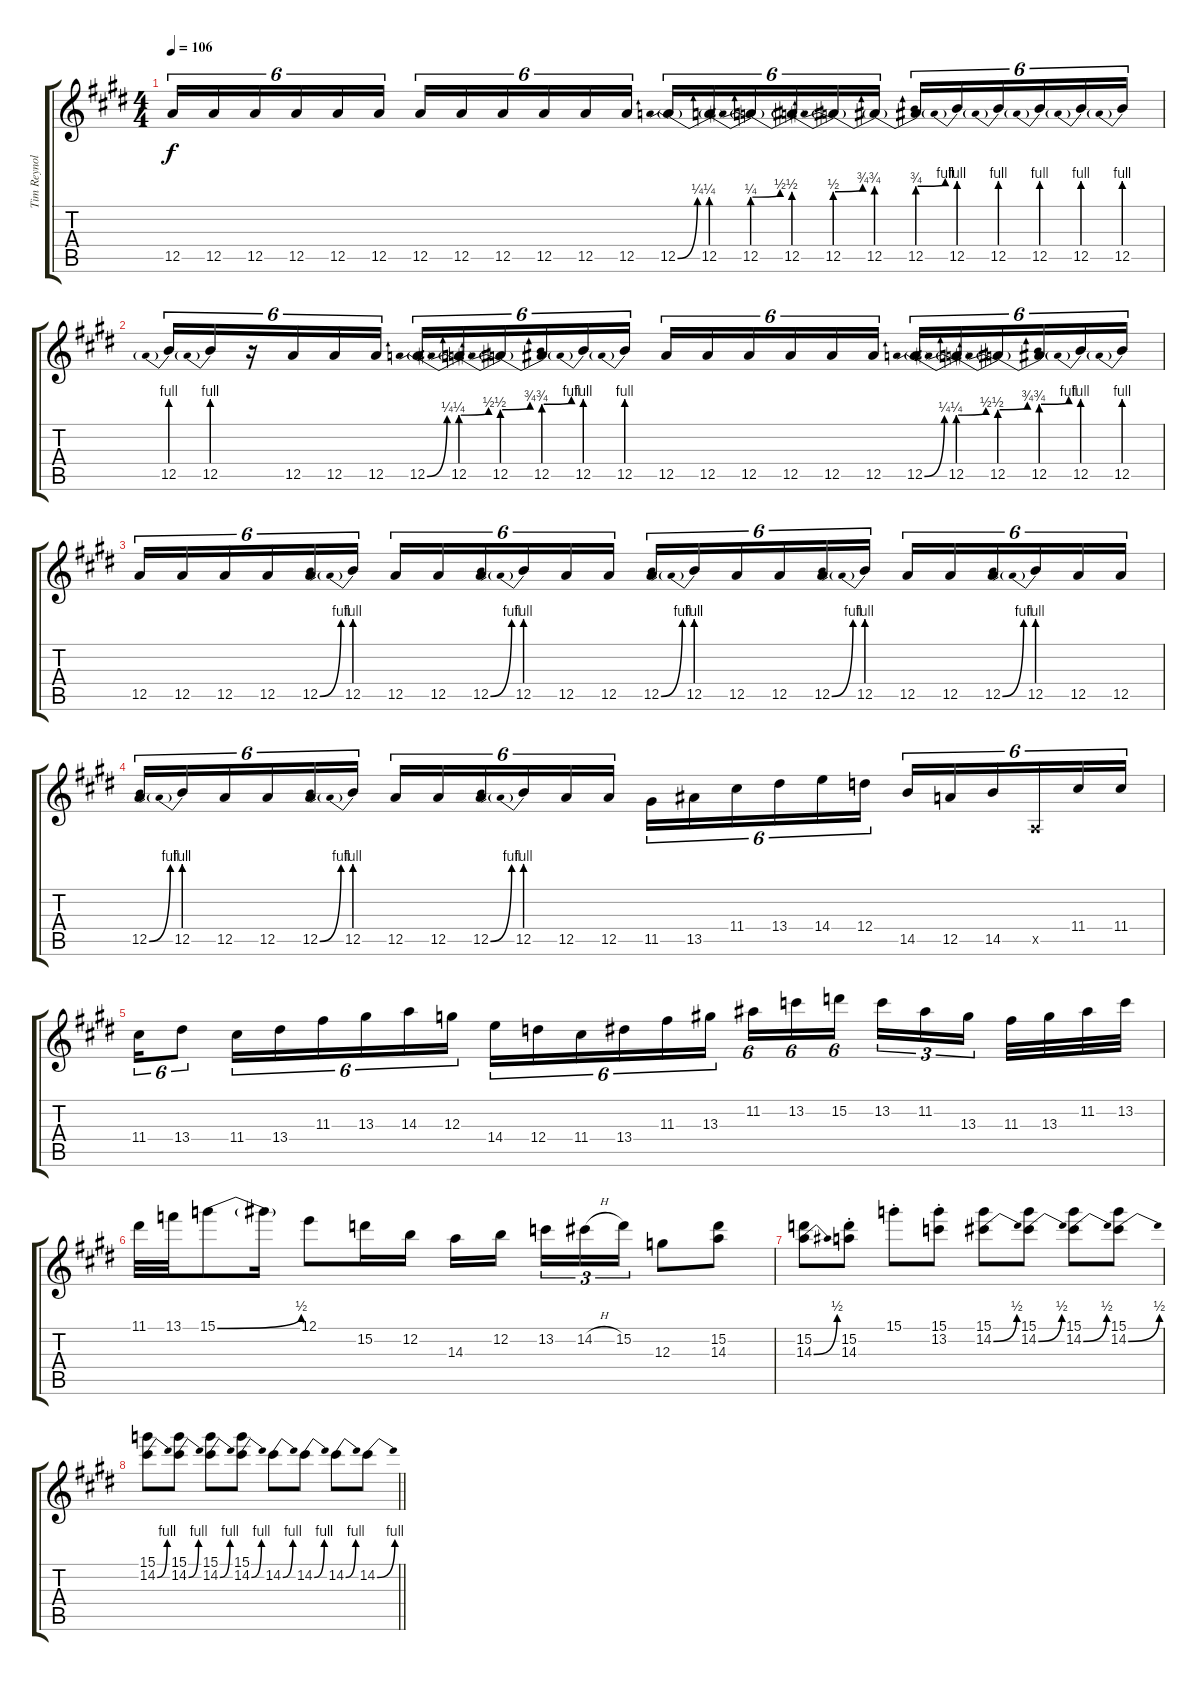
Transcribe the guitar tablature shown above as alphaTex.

\track ("Tim Reynolds" "Tim Reynol") {instrument acousticguitarsteel}
\staff {score tabs}
\tuning (E4 B3 G3 D3 A2 E2) {hide}
\ts (4 4)
\tempo 106
\clef g2
\ks e
12.5.16{tu (6 4) dy f} 12.5.16{tu (6 4)} 12.5.16{tu (6 4)} 12.5.16{tu (6 4)} 12.5.16{tu (6 4)} 12.5.16{tu (6 4)} 12.5.16{tu (6 4)} 12.5.16{tu (6 4)} 12.5.16{tu (6 4)} 12.5.16{tu (6 4)} 12.5.16{tu (6 4)} 12.5.16{tu (6 4)} 12.5{be (bend 0 0 60 1)}.16{tu (6 4)} 12.5{be (prebend 0 1 60 1)}.16{tu (6 4)} 12.5{be (prebendbend 0 1 60 2)}.16{tu (6 4)} 12.5{be (prebend 0 2 60 2)}.16{tu (6 4)} 12.5{be (prebendbend 0 2 60 3)}.16{tu (6 4)} 12.5{be (prebend 0 3 60 3)}.16{tu (6 4)} 12.5{be (prebendbend 0 3 60 4)}.16{tu (6 4)} 12.5{be (prebend 0 4 60 4)}.16{tu (6 4)} 12.5{be (prebend 0 4 60 4)}.16{tu (6 4)} 12.5{be (prebend 0 4 60 4)}.16{tu (6 4)} 12.5{be (prebend 0 4 60 4)}.16{tu (6 4)} 12.5{be (prebend 0 4 60 4)}.16{tu (6 4)} |
12.5{be (prebend 0 4 60 4)}.16{tu (6 4)} 12.5{be (prebend 0 4 60 4)}.16{tu (6 4)} r.16{tu (6 4)} 12.5.16{tu (6 4)} 12.5.16{tu (6 4)} 12.5.16{tu (6 4)} 12.5{be (bend 0 0 60 1)}.16{tu (6 4)} 12.5{be (prebendbend 0 1 60 2)}.16{tu (6 4)} 12.5{be (prebendbend 0 2 60 3)}.16{tu (6 4)} 12.5{be (prebendbend 0 3 60 4)}.16{tu (6 4)} 12.5{be (prebend 0 4 60 4)}.16{tu (6 4)} 12.5{be (prebend 0 4 60 4)}.16{tu (6 4)} 12.5.16{tu (6 4)} 12.5.16{tu (6 4)} 12.5.16{tu (6 4)} 12.5.16{tu (6 4)} 12.5.16{tu (6 4)} 12.5.16{tu (6 4)} 12.5{be (bend 0 0 60 1)}.16{tu (6 4)} 12.5{be (prebendbend 0 1 60 2)}.16{tu (6 4)} 12.5{be (prebendbend 0 2 60 3)}.16{tu (6 4)} 12.5{be (prebendbend 0 3 60 4)}.16{tu (6 4)} 12.5{be (prebend 0 4 60 4)}.16{tu (6 4)} 12.5{be (prebend 0 4 60 4)}.16{tu (6 4)} |
12.5.16{tu (6 4)} 12.5.16{tu (6 4)} 12.5.16{tu (6 4)} 12.5.16{tu (6 4)} 12.5{be (bend 0 0 60 4)}.16{tu (6 4)} 12.5{be (prebend 0 4 60 4)}.16{tu (6 4)} 12.5.16{tu (6 4)} 12.5.16{tu (6 4)} 12.5{be (bend 0 0 60 4)}.16{tu (6 4)} 12.5{be (prebend 0 4 60 4)}.16{tu (6 4)} 12.5.16{tu (6 4)} 12.5.16{tu (6 4)} 12.5{be (bend 0 0 60 4)}.16{tu (6 4)} 12.5{be (prebend 0 4 60 4)}.16{tu (6 4)} 12.5.16{tu (6 4)} 12.5.16{tu (6 4)} 12.5{be (bend 0 0 60 4)}.16{tu (6 4)} 12.5{be (prebend 0 4 60 4)}.16{tu (6 4)} 12.5.16{tu (6 4)} 12.5.16{tu (6 4)} 12.5{be (bend 0 0 60 4)}.16{tu (6 4)} 12.5{be (prebend 0 4 60 4)}.16{tu (6 4)} 12.5.16{tu (6 4)} 12.5.16{tu (6 4)} |
12.5{be (bend 0 0 60 4)}.16{tu (6 4)} 12.5{be (prebend 0 4 60 4)}.16{tu (6 4)} 12.5.16{tu (6 4)} 12.5.16{tu (6 4)} 12.5{be (bend 0 0 60 4)}.16{tu (6 4)} 12.5{be (prebend 0 4 60 4)}.16{tu (6 4)} 12.5.16{tu (6 4)} 12.5.16{tu (6 4)} 12.5{be (bend 0 0 60 4)}.16{tu (6 4)} 12.5{be (prebend 0 4 60 4)}.16{tu (6 4)} 12.5.16{tu (6 4)} 12.5.16{tu (6 4)} 11.5.16{tu (6 4)} 13.5.16{tu (6 4)} 11.4.16{tu (6 4)} 13.4.16{tu (6 4)} 14.4.16{tu (6 4)} 12.4.16{tu (6 4)} 14.5.16{tu (6 4)} 12.5.16{tu (6 4)} 14.5.16{tu (6 4)} 0.5{x}.16{tu (6 4)} 11.4.16{tu (6 4)} 11.4.16{tu (6 4)} |
11.4.16{tu (6 4)} 13.4.8{tu (6 4)} 11.4.16{tu (6 4)} 13.4.16{tu (6 4)} 11.3.16{tu (6 4)} 13.3.16{tu (6 4)} 14.3.16{tu (6 4)} 12.3.16{tu (6 4)} 14.4.16{tu (6 4)} 12.4.16{tu (6 4)} 11.4.16{tu (6 4)} 13.4.16{tu (6 4)} 11.3.16{tu (6 4)} 13.3.16{tu (6 4)} 11.2.16{tu (6 4)} 13.2.16{tu (6 4)} 15.2.16{tu (6 4)} 13.2.16{tu (3 2)} 11.2.16{tu (3 2)} 13.3.16{tu (3 2)} 11.3.32 13.3.32 11.2.32 13.2.32 |
11.1.32 13.1.32 15.1{be (bend 0 0 60 2)}.8 15.1{t}.16 12.1.8 15.2.16 12.2.16 14.3.16 12.2.16 13.2.16{tu (3 2)} 14.2{h}.16{tu (3 2)} 15.2.16{tu (3 2)} 12.3.8 (15.2 14.3).8 |
(15.2 14.3{be (bend 0 0 60 2)}).8 (15.2{st} 14.3{st}).8 15.1{st}.8 (15.1{st} 13.2{st}).8 (15.1 14.2{be (bend 0 0 60 2)}).8 (15.1 14.2{be (bend 0 0 60 2)}).8 (15.1 14.2{be (bend 0 0 60 2)}).8 (15.1 14.2{be (bend 0 0 60 2)}).8 |
\barLineRight lightlight
(15.1 14.2{be (bend 0 0 60 4)}).8 (15.1 14.2{be (bend 0 0 60 4)}).8 (15.1 14.2{be (bend 0 0 60 4)}).8 (15.1 14.2{be (bend 0 0 60 4)}).8 14.2{be (bend 0 0 60 4)}.8 14.2{be (bend 0 0 60 4)}.8 14.2{be (bend 0 0 60 4)}.8 14.2{be (bend 0 0 60 4)}.8
